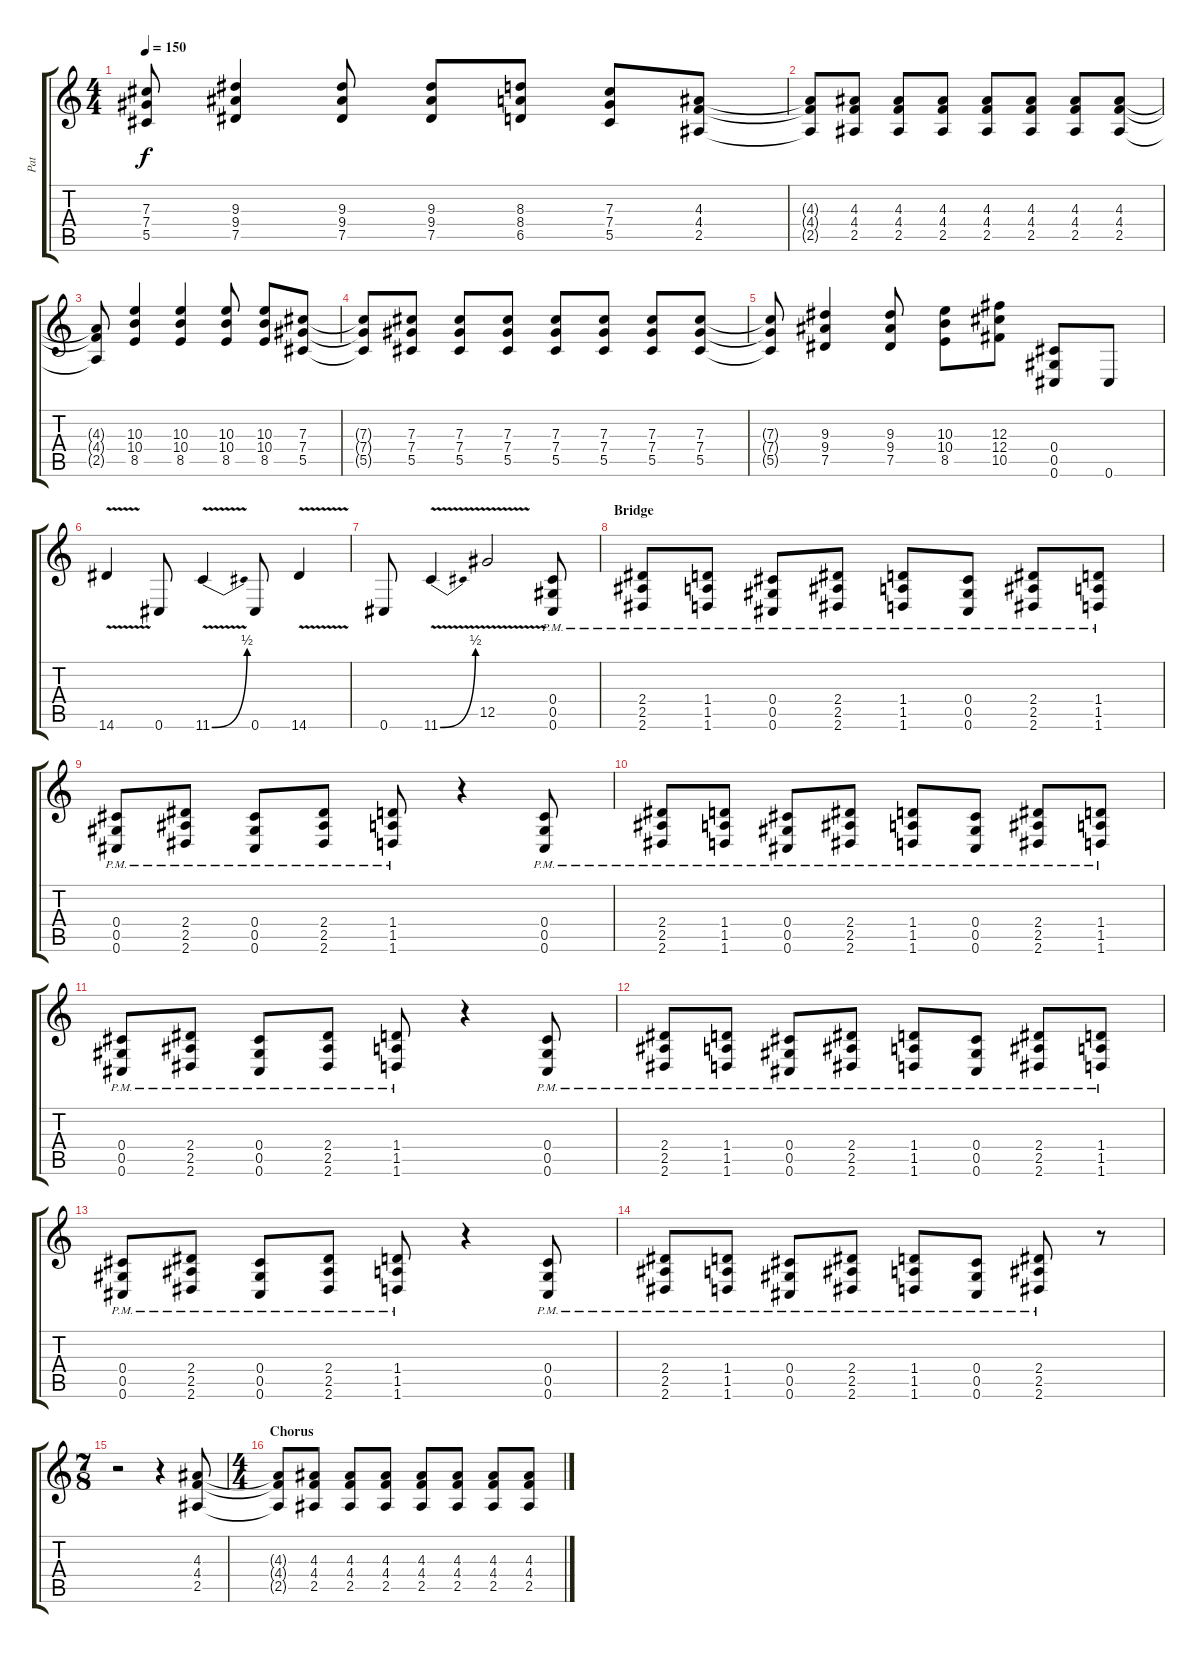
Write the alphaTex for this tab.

\track ("Pat" "Pat") {instrument distortionguitar}
\staff {score tabs}
\tuning (Eb4 Bb3 Gb3 Db3 Ab2 Db2) {hide}
\ts (4 4)
\tempo 150
\clef g2
\ks c
(7.3{t} 7.4{t} 5.5{t}).8{dy f} (9.3 9.4 7.5).4 (9.3 9.4 7.5).8 (9.3 9.4 7.5).8 (8.3 8.4 6.5).8 (7.3 7.4 5.5).8 (4.3 4.4 2.5).8 |
(4.3{t} 4.4{t} 2.5{t}).8 (4.3 4.4 2.5).8 (4.3 4.4 2.5).8 (4.3 4.4 2.5).8 (4.3 4.4 2.5).8 (4.3 4.4 2.5).8 (4.3 4.4 2.5).8 (4.3 4.4 2.5).8 |
(4.3{t} 4.4{t} 2.5{t}).8 (10.3 10.4 8.5).4 (10.3 10.4 8.5).4 (10.3 10.4 8.5).8 (10.3 10.4 8.5).8 (7.3 7.4 5.5).8 |
(7.3{t} 7.4{t} 5.5{t}).8 (7.3 7.4 5.5).8 (7.3 7.4 5.5).8 (7.3 7.4 5.5).8 (7.3 7.4 5.5).8 (7.3 7.4 5.5).8 (7.3 7.4 5.5).8 (7.3 7.4 5.5).8 |
(7.3{t} 7.4{t} 5.5{t}).8 (9.3 9.4 7.5).4 (9.3 9.4 7.5).8 (10.3 10.4 8.5).8 (12.3 12.4 10.5).8 (0.4 0.5 0.6).8 0.6.8 |
14.6{v}.4 0.6.8 11.6{be (bend 0 0 60 2) v}.4 0.6.8 14.6{v}.4 |
0.6.8 11.6{be (bend 0 0 60 2) v}.4 12.5{v}.2 (0.4{pm} 0.5{pm} 0.6{pm}).8 |
\section ("" "Bridge")
(2.4{pm} 2.5{pm} 2.6{pm}).8 (1.4{pm} 1.5{pm} 1.6{pm}).8 (0.4{pm} 0.5{pm} 0.6{pm}).8 (2.4{pm} 2.5{pm} 2.6{pm}).8 (1.4{pm} 1.5{pm} 1.6{pm}).8 (0.4{pm} 0.5{pm} 0.6{pm}).8 (2.4{pm} 2.5{pm} 2.6{pm}).8 (1.4{pm} 1.5{pm} 1.6{pm}).8 |
(0.4{pm} 0.5{pm} 0.6{pm}).8 (2.4{pm} 2.5{pm} 2.6{pm}).8 (0.4{pm} 0.5{pm} 0.6{pm}).8 (2.4{pm} 2.5{pm} 2.6{pm}).8 (1.4{pm} 1.5{pm} 1.6{pm}).8 r.4 (0.4{pm} 0.5{pm} 0.6{pm}).8 |
(2.4{pm} 2.5{pm} 2.6{pm}).8 (1.4{pm} 1.5{pm} 1.6{pm}).8 (0.4{pm} 0.5{pm} 0.6{pm}).8 (2.4{pm} 2.5{pm} 2.6{pm}).8 (1.4{pm} 1.5{pm} 1.6{pm}).8 (0.4{pm} 0.5{pm} 0.6{pm}).8 (2.4{pm} 2.5{pm} 2.6{pm}).8 (1.4{pm} 1.5{pm} 1.6{pm}).8 |
(0.4{pm} 0.5{pm} 0.6{pm}).8 (2.4{pm} 2.5{pm} 2.6{pm}).8 (0.4{pm} 0.5{pm} 0.6{pm}).8 (2.4{pm} 2.5{pm} 2.6{pm}).8 (1.4{pm} 1.5{pm} 1.6{pm}).8 r.4 (0.4{pm} 0.5{pm} 0.6{pm}).8 |
(2.4{pm} 2.5{pm} 2.6{pm}).8 (1.4{pm} 1.5{pm} 1.6{pm}).8 (0.4{pm} 0.5{pm} 0.6{pm}).8 (2.4{pm} 2.5{pm} 2.6{pm}).8 (1.4{pm} 1.5{pm} 1.6{pm}).8 (0.4{pm} 0.5{pm} 0.6{pm}).8 (2.4{pm} 2.5{pm} 2.6{pm}).8 (1.4{pm} 1.5{pm} 1.6{pm}).8 |
(0.4{pm} 0.5{pm} 0.6{pm}).8 (2.4{pm} 2.5{pm} 2.6{pm}).8 (0.4{pm} 0.5{pm} 0.6{pm}).8 (2.4{pm} 2.5{pm} 2.6{pm}).8 (1.4{pm} 1.5{pm} 1.6{pm}).8 r.4 (0.4{pm} 0.5{pm} 0.6{pm}).8 |
(2.4{pm} 2.5{pm} 2.6{pm}).8 (1.4{pm} 1.5{pm} 1.6{pm}).8 (0.4{pm} 0.5{pm} 0.6{pm}).8 (2.4{pm} 2.5{pm} 2.6{pm}).8 (1.4{pm} 1.5{pm} 1.6{pm}).8 (0.4{pm} 0.5{pm} 0.6{pm}).8 (2.4{pm} 2.5{pm} 2.6{pm}).8 r.8 |
\ts (7 8)
r.2 r.4 (4.3 4.4 2.5).8 |
\ts (4 4)
\section ("" "Chorus")
(4.3{t} 4.4{t} 2.5{t}).8 (4.3 4.4 2.5).8 (4.3 4.4 2.5).8 (4.3 4.4 2.5).8 (4.3 4.4 2.5).8 (4.3 4.4 2.5).8 (4.3 4.4 2.5).8 (4.3 4.4 2.5).8
